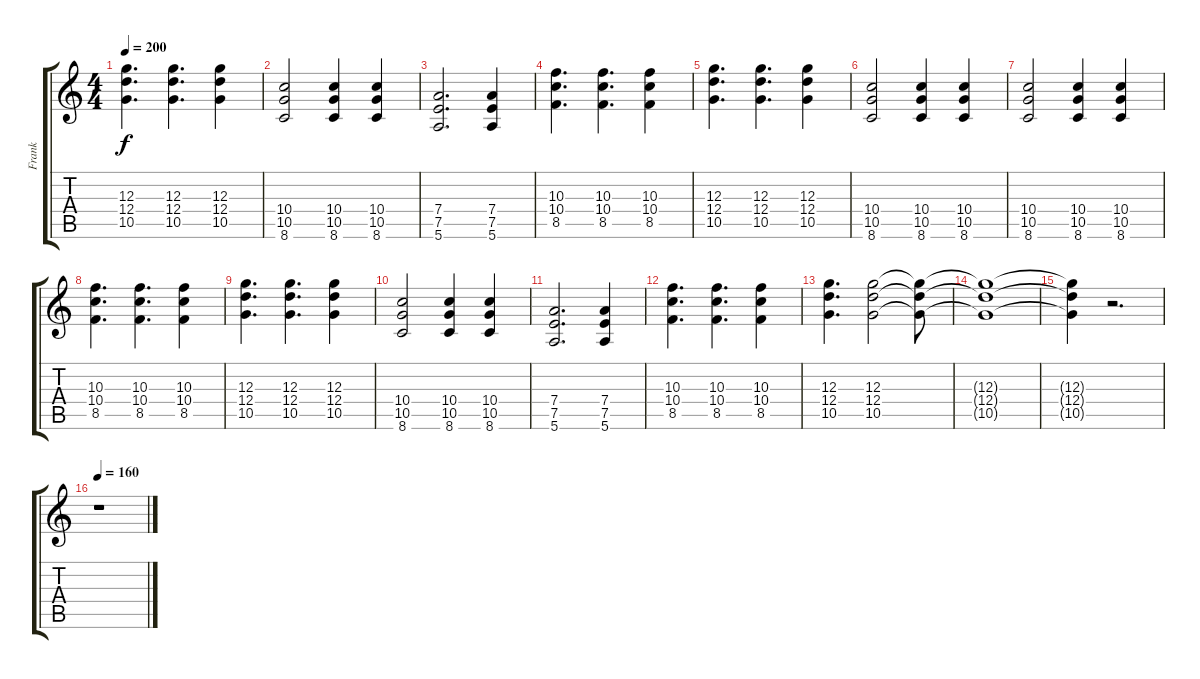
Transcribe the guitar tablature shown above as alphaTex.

\track ("Frank" "Frank") {instrument distortionguitar}
\staff {score tabs}
\tuning (E4 B3 G3 D3 A2 E2) {hide}
\ts (4 4)
\tempo 200
\clef g2
\ks c
(12.3 12.4 10.5).4{d dy f} (12.3 12.4 10.5).4{d} (12.3 12.4 10.5).4 |
(10.4 10.5 8.6).2 (10.4 10.5 8.6).4 (10.4 10.5 8.6).4 |
(7.4 7.5 5.6).2{d} (7.4 7.5 5.6).4 |
(10.3 10.4 8.5).4{d} (10.3 10.4 8.5).4{d} (10.3 10.4 8.5).4 |
(12.3 12.4 10.5).4{d} (12.3 12.4 10.5).4{d} (12.3 12.4 10.5).4 |
(10.4 10.5 8.6).2 (10.4 10.5 8.6).4 (10.4 10.5 8.6).4 |
(10.4 10.5 8.6).2 (10.4 10.5 8.6).4 (10.4 10.5 8.6).4 |
(10.3 10.4 8.5).4{d} (10.3 10.4 8.5).4{d} (10.3 10.4 8.5).4 |
(12.3 12.4 10.5).4{d} (12.3 12.4 10.5).4{d} (12.3 12.4 10.5).4 |
(10.4 10.5 8.6).2 (10.4 10.5 8.6).4 (10.4 10.5 8.6).4 |
(7.4 7.5 5.6).2{d} (7.4 7.5 5.6).4 |
(10.3 10.4 8.5).4{d} (10.3 10.4 8.5).4{d} (10.3 10.4 8.5).4 |
(12.3 12.4 10.5).4{d} (12.3 12.4 10.5).2 (12.3{t} 12.4{t} 10.5{t}).8 |
(12.3{t} 12.4{t} 10.5{t}).1 |
(12.3{t} 12.4{t} 10.5{t}).4 r.2{d} |
\tempo 160
r.1
